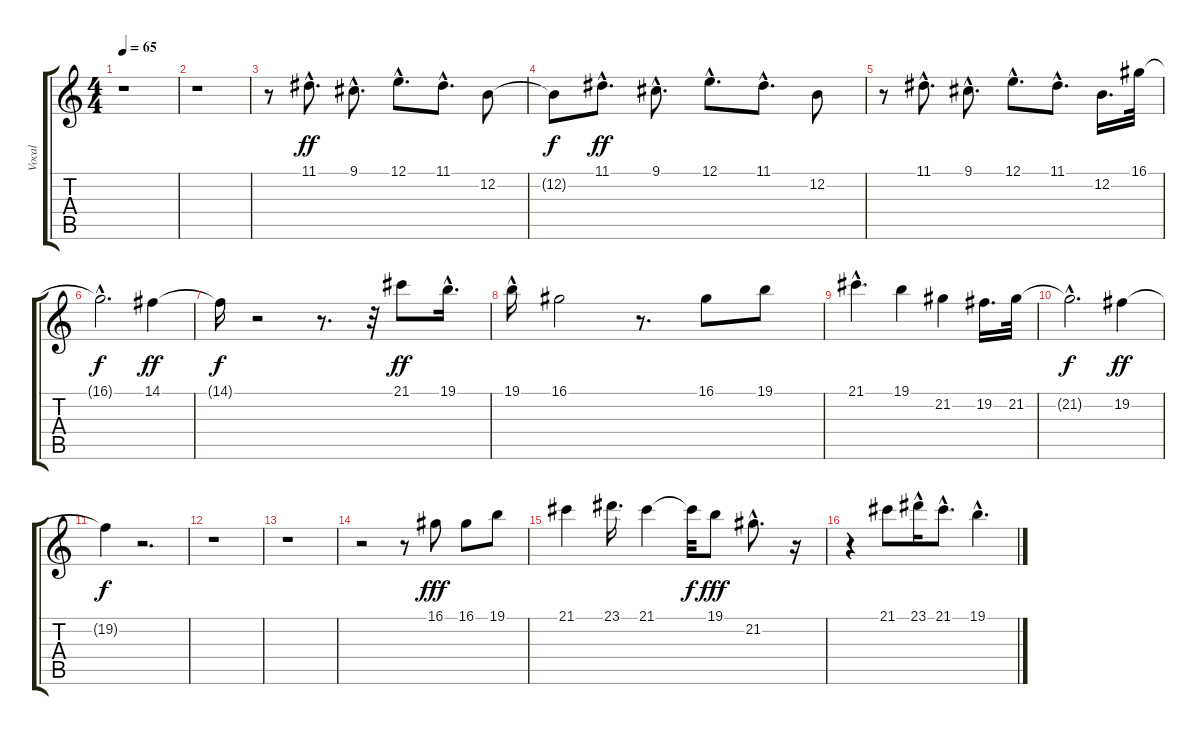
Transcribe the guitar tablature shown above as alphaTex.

\track ("Vocal" "Vocal") {instrument flute}
\staff {score tabs}
\tuning (E4 B3 G3 D3 A2 E2) {hide}
\ts (4 4)
\tempo 65
\clef g2
\ks c
r.1{dy f} |
r.1 |
r.8 11.1{hac}.8{d dy ff} 9.1{hac}.8{d} 12.1{hac}.8{d} 11.1{hac}.8{d} 12.2.8 |
12.2{t}.8{dy f} 11.1{hac}.8{d dy ff} 9.1{hac}.8{d} 12.1{hac}.8{d} 11.1{hac}.8{d} 12.2.8 |
r.8 11.1{hac}.8{d} 9.1{hac}.8{d} 12.1{hac}.8{d} 11.1{hac}.8{d} 12.2.16{d} 16.1.32 |
16.1{hac t}.2{d dy f} 14.1.4{dy ff} |
14.1{t}.16{dy f} r.2 r.8{d} r.32 21.1.8{dy ff} 19.1{hac}.16{d} |
19.1{hac}.16 16.1.2 r.8{d} 16.1.8 19.1.8 |
21.1{hac}.4{d} 19.1.4 21.2.4 19.2.16{d} 21.2.32 |
21.2{hac t}.2{d dy f} 19.2.4{dy ff} |
19.2{t}.4{dy f} r.2{d} |
r.1 |
r.1 |
r.2 r.8 16.1.8{dy fff} 16.1.8 19.1.8 |
21.1.4 23.1.16{d} 21.1.4 21.1{t}.32{dy f} 19.1.8{dy fff} 21.2{hac}.8{d} r.16 |
r.4 21.1.8 23.1{hac}.16 21.1{hac}.8{d} 19.1{hac}.4{d}
